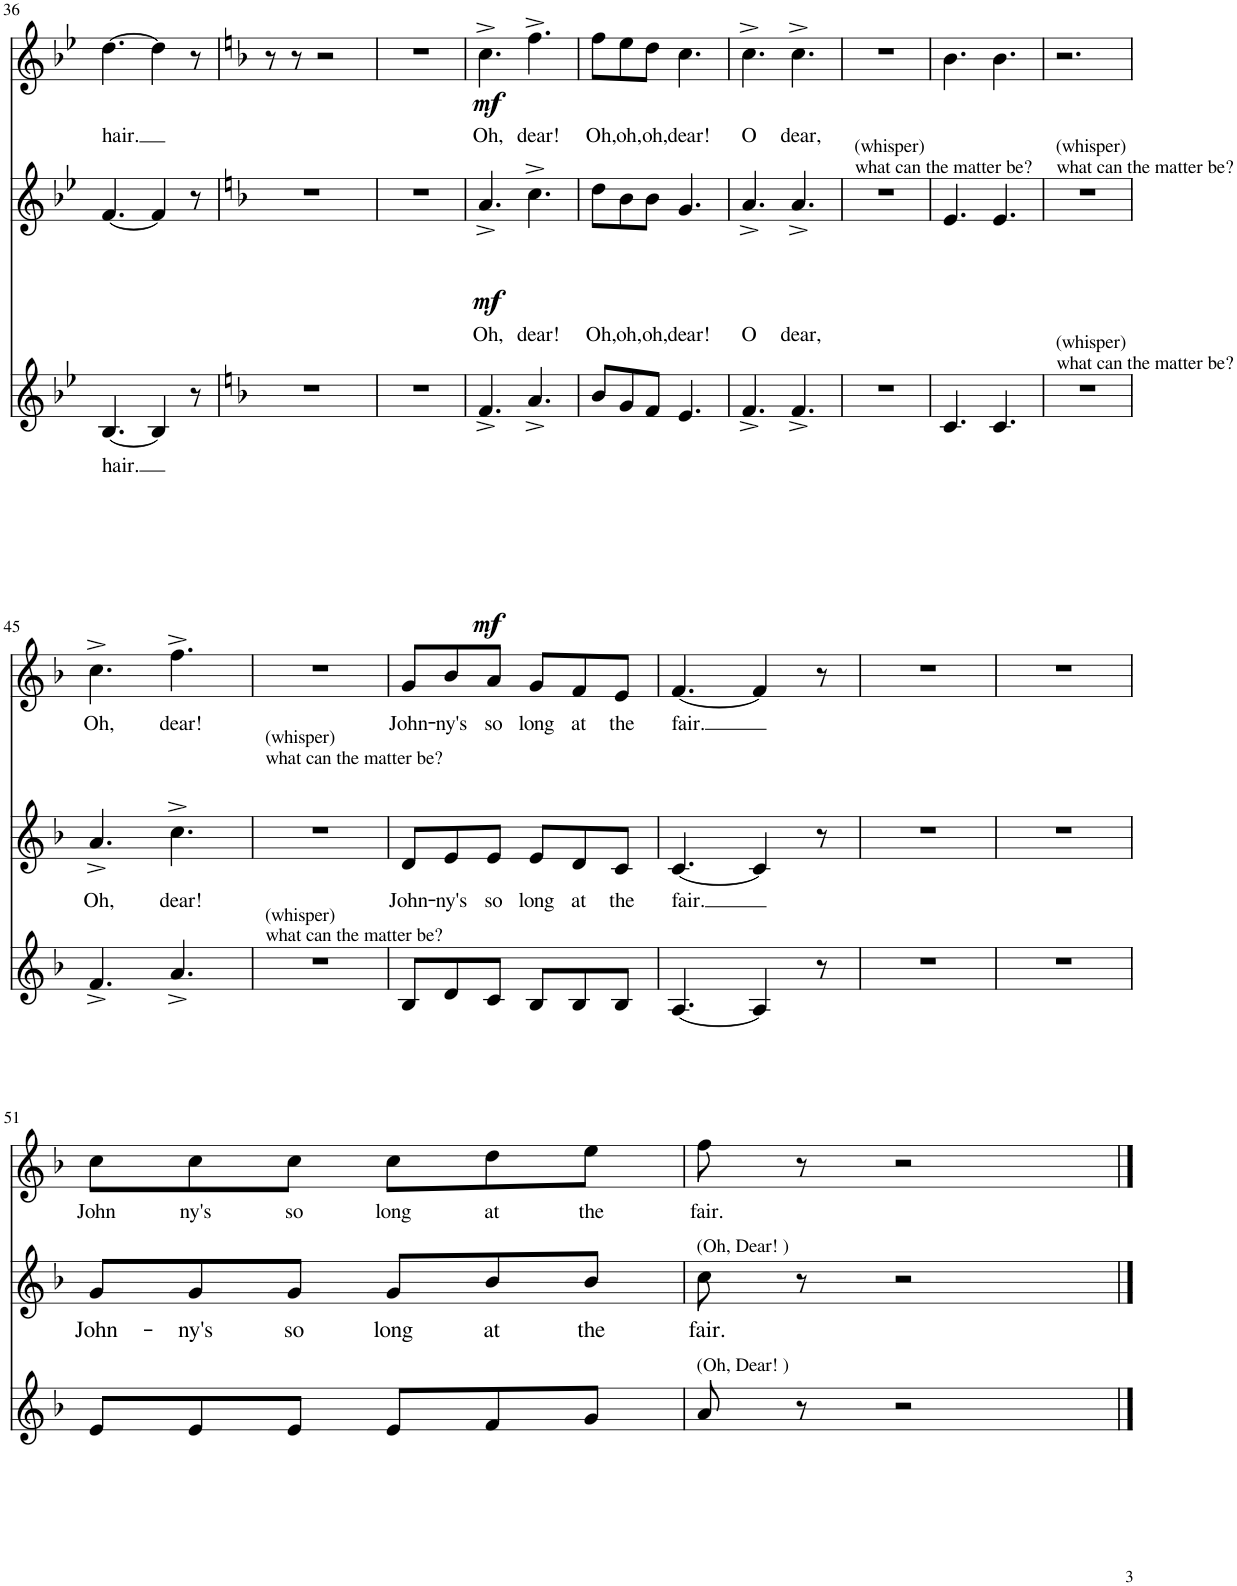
**kern	**text	**dynam	**kern	**text	**dynam	**kern	**text	**dynam
*part3	*part3	*part3	*part2	*part2	*part2	*part1	*part1	*part1
*staff3	*staff3	*staff3	*staff2	*staff2	*staff2	*staff1	*staff1	*staff1
*I"Voice	*	*	*I"Voice	*	*	*I"Voice	*	*
!!LO:PB:g=z
*clefG2	*	*	*clefG2	*	*	*clefG2	*	*
*k[b-e-]	*	*	*k[b-e-]	*	*	*k[b-e-]	*	*
*M6/8	*	*	*M6/8	*	*	*M6/8	*	*
=36	=36	=36	=36	=36	=36	=36	=36	=36
!	!LO:LY:b	!	!	!	!	!	!LO:LY:b	!
[4.B-/	hair.	.	[4.f/	.	.	[4.dd\	hair.	.
4B-/]	.	.	4f/]	.	.	4dd\]	.	.
8r	.	.	8r	.	.	8r	.	.
=37	=37	=37	=37	=37	=37	=37	=37	=37
*k[b-]	*	*	*k[b-]	*	*	*k[b-]	*	*
2.r	.	.	2.r	.	.	8r	.	.
.	.	.	.	.	.	8r	.	.
.	.	.	.	.	.	2r	.	.
=38	=38	=38	=38	=38	=38	=38	=38	=38
2.r	.	.	2.r	.	.	2.r	.	.
=39	=39	=39	=39	=39	=39	=39	=39	=39
!	!	!LO:DY:b	!	!LO:LY:b	!LO:DY:b	!	!LO:LY:b	!LO:DY:b
4.f^/	.	mf	4.a^/	Oh,	mf	4.cc^\	Oh,	mf
!	!	!	!	!LO:LY:b	!	!	!LO:LY:b	!
4.a^/	.	.	4.cc^\	dear!	.	4.ff^\	dear!	.
=40	=40	=40	=40	=40	=40	=40	=40	=40
!	!	!	!	!LO:LY:b	!	!	!LO:LY:b	!
8b-/L	.	.	8dd\L	Oh,	.	8ff\L	Oh,	.
!	!	!	!	!LO:LY:b	!	!	!LO:LY:b	!
8g/	.	.	8b-\	oh,	.	8ee\	oh,	.
!	!	!	!	!LO:LY:b	!	!	!LO:LY:b	!
8f/J	.	.	8b-\J	oh,	.	8dd\J	oh,	.
!	!	!	!	!LO:LY:b	!	!	!LO:LY:b	!
4.e/	.	.	4.g/	dear!	.	4.cc\	dear!	.
=41	=41	=41	=41	=41	=41	=41	=41	=41
!	!	!	!	!LO:LY:b	!	!	!LO:LY:b	!
4.f^/	.	.	4.a^/	O	.	4.cc^\	O	.
!	!	!	!	!LO:LY:b	!	!	!LO:LY:b	!
4.f^/	.	.	4.a^/	dear,	.	4.cc^\	dear,	.
=42	=42	=42	=42	=42	=42	=42	=42	=42
!	!	!	!LO:TX:a:t=(whisper)	!	!	!	!	!
!	!	!	!LO:TX:a:t=what can the matter be?	!	!	!	!	!
2.r	.	.	2.r	.	.	2.r	.	.
=43	=43	=43	=43	=43	=43	=43	=43	=43
4.c/	.	.	4.e/	.	.	4.b-\	.	.
4.c/	.	.	4.e/	.	.	4.b-\	.	.
=44	=44	=44	=44	=44	=44	=44	=44	=44
!	!	!	!LO:TX:a:t=(whisper)	!	!	!	!	!
!	!	!	!LO:TX:a:t=what can the matter be?	!	!	!	!	!
!LO:TX:a:t=(whisper)	!	!	!	!	!	!	!	!
!LO:TX:a:t=what can the matter be?	!	!	!	!	!	!	!	!
2.r	.	.	2.r	.	.	2.r	.	.
!!LO:LB:g=z
=45	=45	=45	=45	=45	=45	=45	=45	=45
!	!	!	!	!LO:LY:b	!	!	!LO:LY:b	!
4.f^/	.	.	4.a^/	Oh,	.	4.cc^\	Oh,	.
!	!	!	!	!LO:LY:b	!	!	!LO:LY:b	!
4.a^/	.	.	4.cc^\	dear!	.	4.ff^\	dear!	.
=46	=46	=46	=46	=46	=46	=46	=46	=46
!	!	!	!LO:TX:a:t=(whisper)	!	!	!	!	!
!	!	!	!LO:TX:a:t=what can the matter be?	!	!	!	!	!
!LO:TX:a:t=(whisper)	!	!	!	!	!	!	!	!
!LO:TX:a:t=what can the matter be?	!	!	!	!	!	!	!	!
2.r	.	.	2.r	.	.	2.r	.	.
=47	=47	=47	=47	=47	=47	=47	=47	=47
!	!	!	!	!LO:LY:b	!	!	!LO:LY:b	!
8B-/L	.	.	8d/L	John-	.	8g/L	John-	.
!	!	!	!	!LO:LY:b	!	!	!LO:LY:b	!
8d/	.	.	8e/	-ny's	.	8b-/	-ny's	.
!	!	!	!	!LO:LY:b	!	!	!LO:LY:b	!
8c/J	.	.	8e/J	so	.	8a/J	so	.
!	!	!	!	!LO:LY:b	!	!	!LO:LY:b	!
8B-/L	.	.	8e/L	long	.	8g/L	long	.
!	!	!	!	!LO:LY:b	!	!	!LO:LY:b	!
8B-/	.	.	8d/	at	.	8f/	at	.
!	!	!	!	!LO:LY:b	!	!	!LO:LY:b	!
8B-/J	.	.	8c/J	the	.	8e/J	the	.
=48	=48	=48	=48	=48	=48	=48	=48	=48
!	!	!	!	!LO:LY:b	!	!	!LO:LY:b	!
[4.A/	.	.	[4.c/	fair.	.	[4.f/	fair.	.
4A/]	.	.	4c/]	.	.	4f/]	.	.
8r	.	.	8r	.	.	8r	.	.
=49	=49	=49	=49	=49	=49	=49	=49	=49
2.r	.	.	2.r	.	.	2.r	.	.
=50	=50	=50	=50	=50	=50	=50	=50	=50
2.r	.	.	2.r	.	.	2.r	.	.
!!LO:LB:g=z
=51	=51	=51	=51	=51	=51	=51	=51	=51
!	!	!	!	!LO:LY:b	!	!	!LO:LY:b	!
8e/L	.	.	8g/L	John-	.	8cc\L	John	.
!	!	!	!	!LO:LY:b	!	!	!LO:LY:b	!
8e/	.	.	8g/	-ny's	.	8cc\	-ny's	.
!	!	!	!	!LO:LY:b	!	!	!LO:LY:b	!
8e/J	.	.	8g/J	so	.	8cc\J	so	.
!	!	!	!	!LO:LY:b	!	!	!LO:LY:b	!
8e/L	.	.	8g/L	long	.	8cc\L	long	.
!	!	!	!	!LO:LY:b	!	!	!LO:LY:b	!
8f/	.	.	8b-/	at	.	8dd\	at	.
!	!	!	!	!LO:LY:b	!	!	!LO:LY:b	!
8g/J	.	.	8b-/J	the	.	8ee\J	the	.
=52	=52	=52	=52	=52	=52	=52	=52	=52
!	!	!	!LO:TX:a:t=(Oh, Dear! )	!	!	!	!	!
!LO:TX:a:t=(Oh, Dear! )	!	!	!	!	!	!	!	!
!	!	!	!	!LO:LY:b	!	!	!LO:LY:b	!
8a/	.	.	8cc\	fair.	.	8ff\	fair.	.
8r	.	.	8r	.	.	8r	.	.
2r	.	.	2r	.	.	2r	.	.
==	==	==	==	==	==	==	==	==
*-	*-	*-	*-	*-	*-	*-	*-	*-
